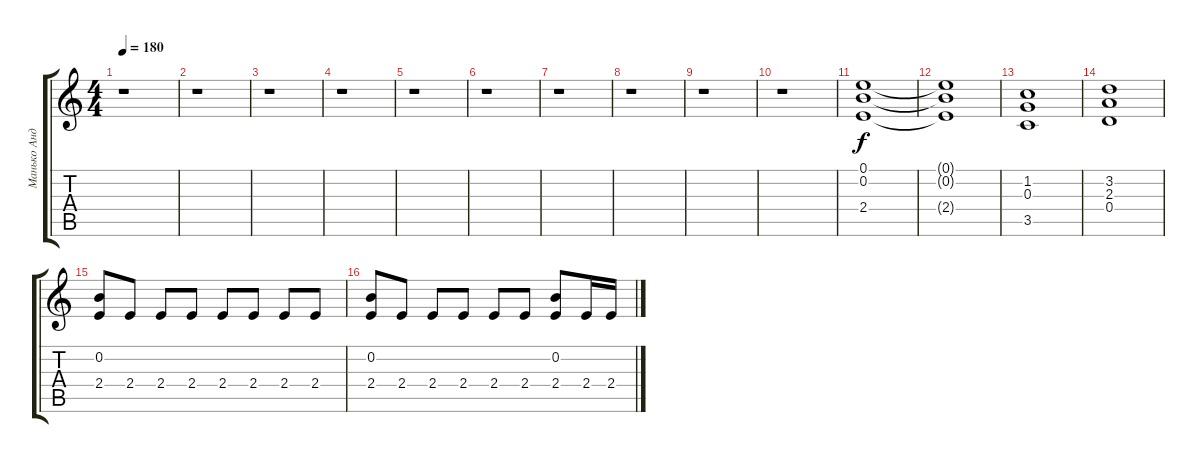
\track ("Манько Андрей" "Манько Анд") {instrument distortionguitar}
\staff {score tabs}
\tuning (E4 B3 G3 D3 A2 E2) {hide}
\ts (4 4)
\tempo 180
\clef g2
\ks c
r.1{dy f} |
r.1 |
r.1 |
r.1 |
r.1 |
r.1 |
r.1 |
r.1 |
r.1 |
r.1 |
(0.1 0.2 2.4).1 |
(0.1{t} 0.2{t} 2.4{t}).1 |
(1.2 0.3 3.5).1 |
(3.2 2.3 0.4).1 |
(0.2 2.4).8 2.4.8 2.4.8 2.4.8 2.4.8 2.4.8 2.4.8 2.4.8 |
(0.2 2.4).8 2.4.8 2.4.8 2.4.8 2.4.8 2.4.8 (0.2 2.4).8 2.4.16 2.4.16
